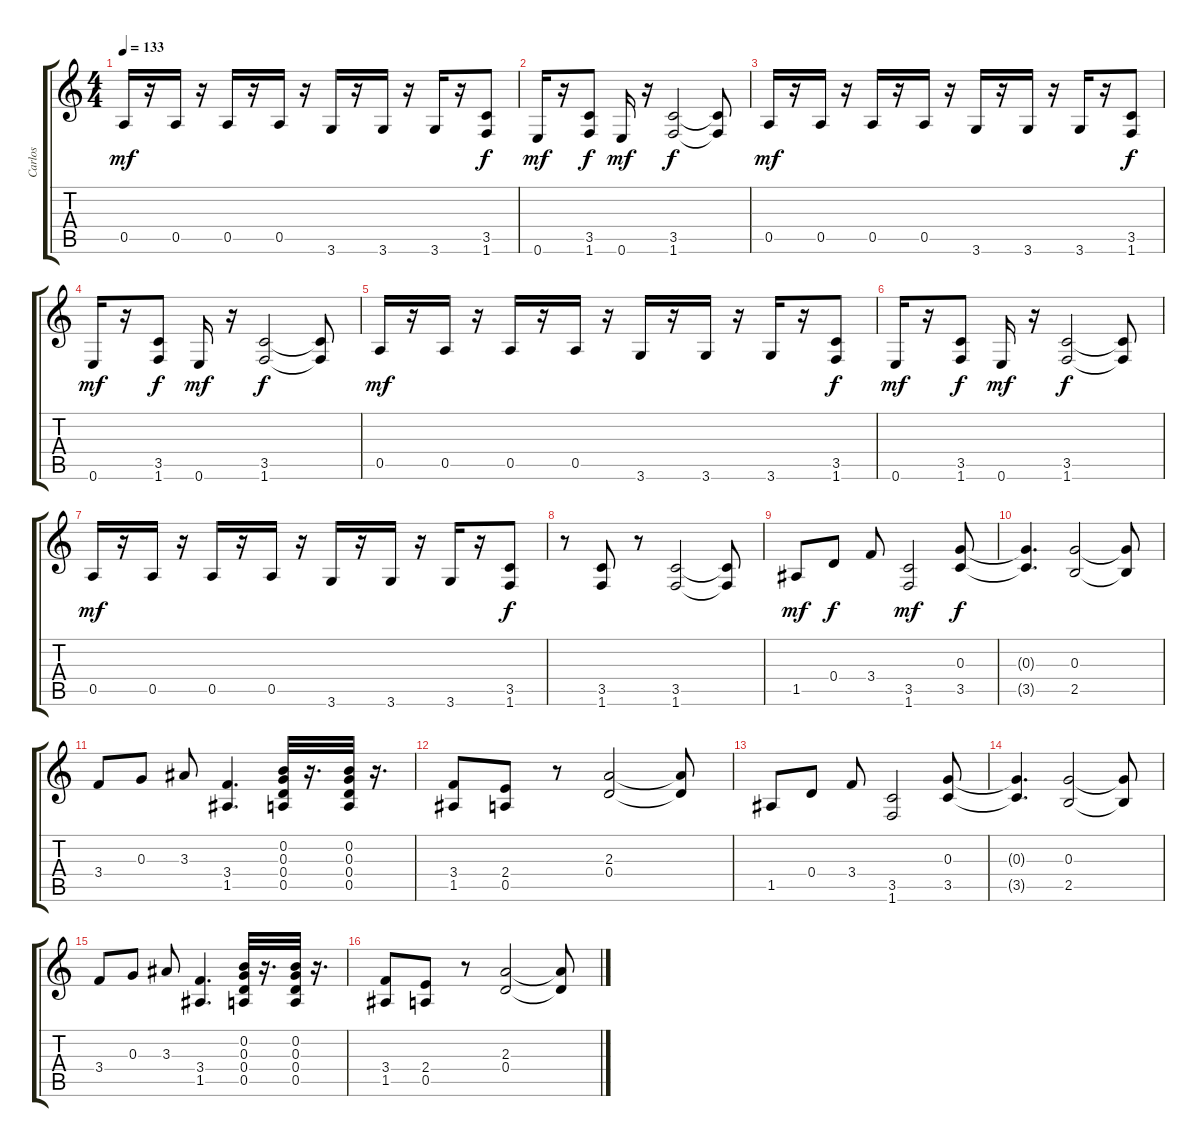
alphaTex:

\track ("Carlos" "Carlos") {instrument distortionguitar}
\staff {score tabs}
\tuning (E4 B3 G3 D3 A2 E2) {hide}
\ts (4 4)
\tempo 133
\clef g2
\ks c
0.5.16{dy mf} r.16 0.5.16 r.16 0.5.16 r.16 0.5.16 r.16 3.6.16 r.16 3.6.16 r.16 3.6.16 r.16 (3.5 1.6).8{dy f} |
0.6.16{dy mf} r.16 (3.5 1.6).8{dy f} 0.6.16{dy mf} r.16 (3.5 1.6).2{dy f} (3.5{t} 1.6{t}).8 |
0.5.16{dy mf} r.16 0.5.16 r.16 0.5.16 r.16 0.5.16 r.16 3.6.16 r.16 3.6.16 r.16 3.6.16 r.16 (3.5 1.6).8{dy f} |
0.6.16{dy mf} r.16 (3.5 1.6).8{dy f} 0.6.16{dy mf} r.16 (3.5 1.6).2{dy f} (3.5{t} 1.6{t}).8 |
0.5.16{dy mf} r.16 0.5.16 r.16 0.5.16 r.16 0.5.16 r.16 3.6.16 r.16 3.6.16 r.16 3.6.16 r.16 (3.5 1.6).8{dy f} |
0.6.16{dy mf} r.16 (3.5 1.6).8{dy f} 0.6.16{dy mf} r.16 (3.5 1.6).2{dy f} (3.5{t} 1.6{t}).8 |
0.5.16{dy mf} r.16 0.5.16 r.16 0.5.16 r.16 0.5.16 r.16 3.6.16 r.16 3.6.16 r.16 3.6.16 r.16 (3.5 1.6).8{dy f} |
r.8 (3.5 1.6).8 r.8 (3.5 1.6).2 (3.5{t} 1.6{t}).8 |
1.5.8{dy mf} 0.4.8{dy f} 3.4.8 (3.5 1.6).2{dy mf} (0.3 3.5).8{dy f} |
(0.3{t} 3.5{t}).4{d} (0.3 2.5).2 (0.3{t} 2.5{t}).8 |
3.4.8 0.3.8 3.3.8 (3.4 1.5).4{d} (0.2 0.3 0.4 0.5).32 r.16{d} (0.2 0.3 0.4 0.5).32 r.16{d} |
(3.4 1.5).8 (2.4 0.5).8 r.8 (2.3 0.4).2 (2.3{t} 0.4{t}).8 |
1.5.8 0.4.8 3.4.8 (3.5 1.6).2 (0.3 3.5).8 |
(0.3{t} 3.5{t}).4{d} (0.3 2.5).2 (0.3{t} 2.5{t}).8 |
3.4.8 0.3.8 3.3.8 (3.4 1.5).4{d} (0.2 0.3 0.4 0.5).32 r.16{d} (0.2 0.3 0.4 0.5).32 r.16{d} |
(3.4 1.5).8 (2.4 0.5).8 r.8 (2.3 0.4).2 (2.3{t} 0.4{t}).8
